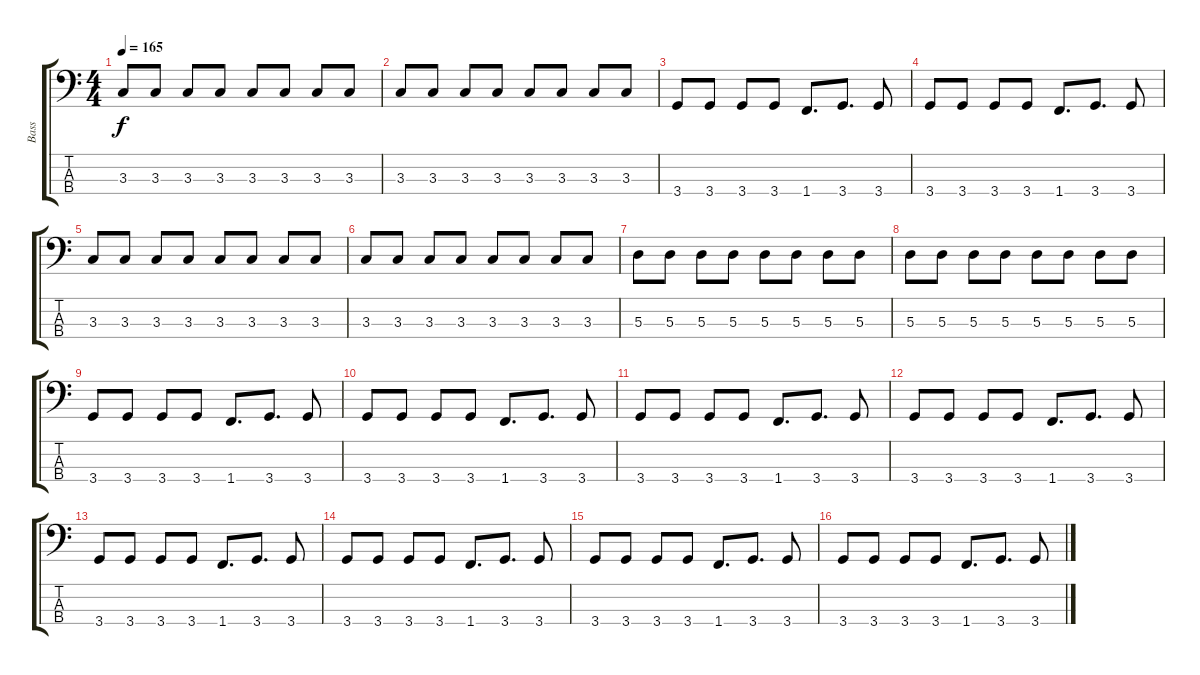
\track ("Bass" "Bass") {instrument electricbassfinger}
\staff {score tabs}
\tuning (G2 D2 A1 E1) {hide}
\ts (4 4)
\tempo 165
\clef f4
\ks c
3.3.8{dy f} 3.3.8 3.3.8 3.3.8 3.3.8 3.3.8 3.3.8 3.3.8 |
3.3.8 3.3.8 3.3.8 3.3.8 3.3.8 3.3.8 3.3.8 3.3.8 |
3.4.8 3.4.8 3.4.8 3.4.8 1.4.8{d} 3.4.8{d} 3.4.8 |
3.4.8 3.4.8 3.4.8 3.4.8 1.4.8{d} 3.4.8{d} 3.4.8 |
3.3.8 3.3.8 3.3.8 3.3.8 3.3.8 3.3.8 3.3.8 3.3.8 |
3.3.8 3.3.8 3.3.8 3.3.8 3.3.8 3.3.8 3.3.8 3.3.8 |
5.3.8 5.3.8 5.3.8 5.3.8 5.3.8 5.3.8 5.3.8 5.3.8 |
5.3.8 5.3.8 5.3.8 5.3.8 5.3.8 5.3.8 5.3.8 5.3.8 |
3.4.8 3.4.8 3.4.8 3.4.8 1.4.8{d} 3.4.8{d} 3.4.8 |
3.4.8 3.4.8 3.4.8 3.4.8 1.4.8{d} 3.4.8{d} 3.4.8 |
3.4.8 3.4.8 3.4.8 3.4.8 1.4.8{d} 3.4.8{d} 3.4.8 |
3.4.8 3.4.8 3.4.8 3.4.8 1.4.8{d} 3.4.8{d} 3.4.8 |
3.4.8 3.4.8 3.4.8 3.4.8 1.4.8{d} 3.4.8{d} 3.4.8 |
3.4.8 3.4.8 3.4.8 3.4.8 1.4.8{d} 3.4.8{d} 3.4.8 |
3.4.8 3.4.8 3.4.8 3.4.8 1.4.8{d} 3.4.8{d} 3.4.8 |
3.4.8 3.4.8 3.4.8 3.4.8 1.4.8{d} 3.4.8{d} 3.4.8
